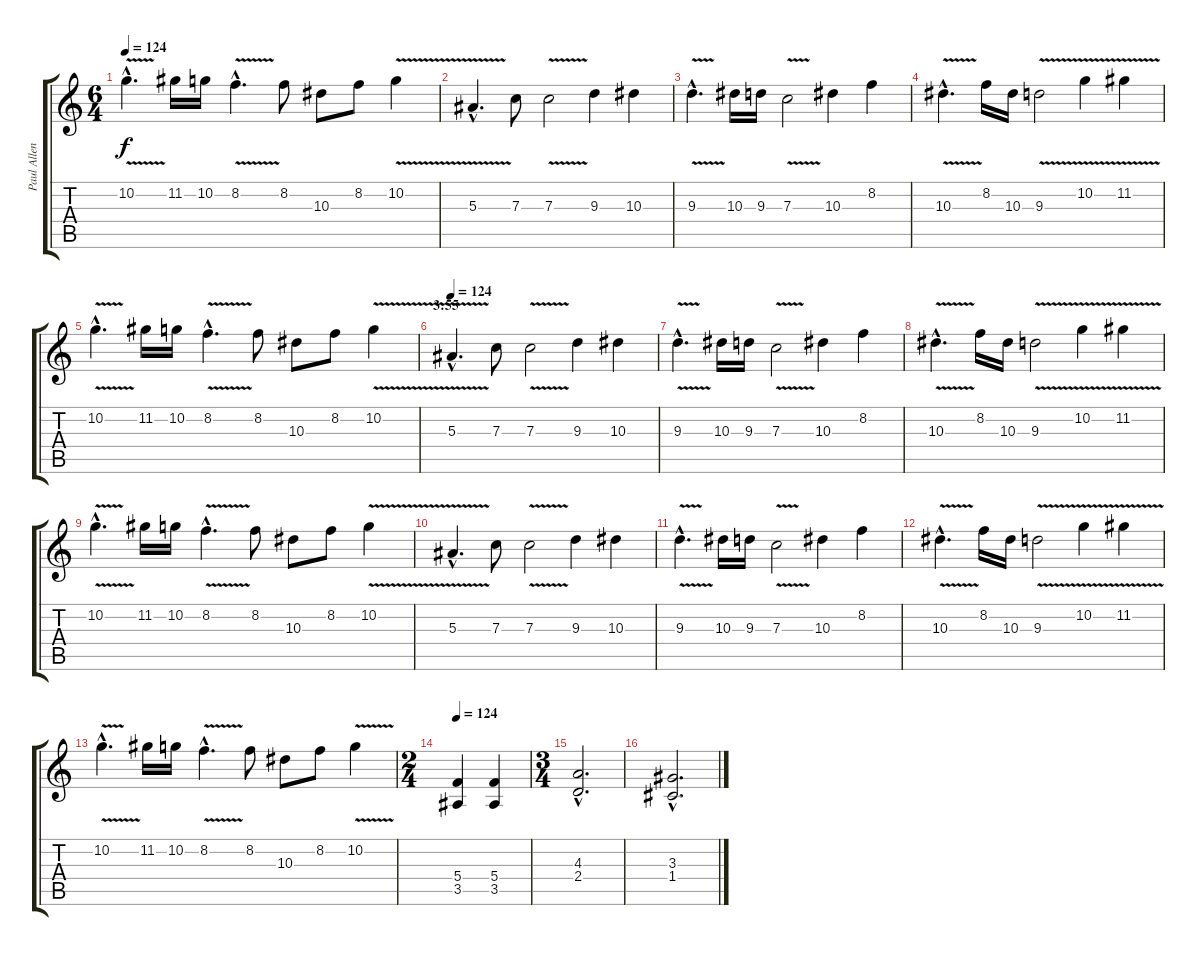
\track ("Paul Allender (Guitar Soul)" "Paul Allen") {instrument distortionguitar}
\staff {score tabs}
\tuning (D4 A3 F3 C3 G2 D2) {hide}
\ts (6 4)
\tempo 124
\clef g2
\ks c
10.2{v hac}.4{d dy f} 11.2.16 10.2.16 8.2{v hac}.4{d} 8.2.8 10.3.8 8.2.8 10.2{v}.4 |
5.3{v hac}.4{d} 7.3.8 7.3{v}.2 9.3.4 10.3.4 |
9.3{v hac}.4{d} 10.3.16 9.3.16 7.3{v}.2 10.3.4 8.2.4 |
10.3{v hac}.4{d} 8.2.16 10.3.16 9.3{v}.2 10.2{v}.4 11.2{v}.4 |
10.2{v hac}.4{d} 11.2.16 10.2.16 8.2{v hac}.4{d} 8.2.8 10.3.8 8.2.8 10.2{v}.4 |
\section ("" "3:55")
\tempo 124
5.3{v hac}.4{d} 7.3.8 7.3{v}.2 9.3.4 10.3.4 |
9.3{v hac}.4{d} 10.3.16 9.3.16 7.3{v}.2 10.3.4 8.2.4 |
10.3{v hac}.4{d} 8.2.16 10.3.16 9.3{v}.2 10.2{v}.4 11.2{v}.4 |
10.2{v hac}.4{d} 11.2.16 10.2.16 8.2{v hac}.4{d} 8.2.8 10.3.8 8.2.8 10.2{v}.4 |
5.3{v hac}.4{d} 7.3.8 7.3{v}.2 9.3.4 10.3.4 |
9.3{v hac}.4{d} 10.3.16 9.3.16 7.3{v}.2 10.3.4 8.2.4 |
10.3{v hac}.4{d} 8.2.16 10.3.16 9.3{v}.2 10.2{v}.4 11.2{v}.4 |
10.2{v hac}.4{d} 11.2.16 10.2.16 8.2{v hac}.4{d} 8.2.8 10.3.8 8.2.8 10.2{v}.4 |
\ts (2 4)
\tempo 124
(5.4 3.5).4 (5.4 3.5).4 |
\ts (3 4)
(4.3{hac} 2.4{hac}).2{d} |
(3.3{hac} 1.4{hac}).2{d}
